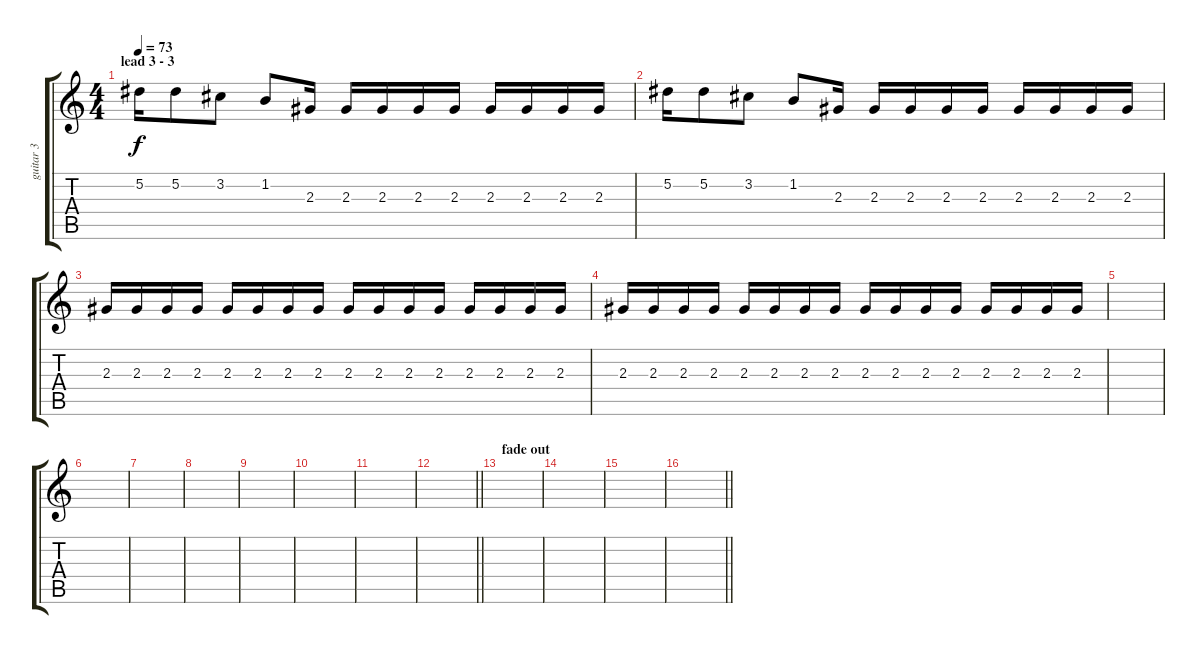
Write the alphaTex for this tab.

\track ("guitar 3" "guitar 3") {instrument electricguitarjazz}
\staff {score tabs}
\tuning (Eb4 Bb3 Gb3 Db3 Ab2 Eb2) {hide}
\ts (4 4)
\section ("" "lead 3 - 3")
\tempo 73
\clef g2
\ks c
5.2.16{dy f} 5.2.8 3.2.8 1.2.8 2.3.16 2.3.16 2.3.16 2.3.16 2.3.16 2.3.16 2.3.16 2.3.16 2.3.16 |
5.2.16 5.2.8 3.2.8 1.2.8 2.3.16{volume 0} 2.3.16 2.3.16 2.3.16 2.3.16 2.3.16 2.3.16 2.3.16 2.3.16 |
2.3.16 2.3.16 2.3.16 2.3.16 2.3.16 2.3.16 2.3.16 2.3.16 2.3.16 2.3.16 2.3.16 2.3.16 2.3.16 2.3.16 2.3.16 2.3.16 |
2.3.16 2.3.16 2.3.16 2.3.16 2.3.16 2.3.16 2.3.16 2.3.16 2.3.16 2.3.16 2.3.16 2.3.16 2.3.16 2.3.16 2.3.16 2.3.16 |
|
|
|
|
|
|
|
\barLineRight lightlight
|
\section ("" "fade out")
|
|
|
\barLineRight lightlight
